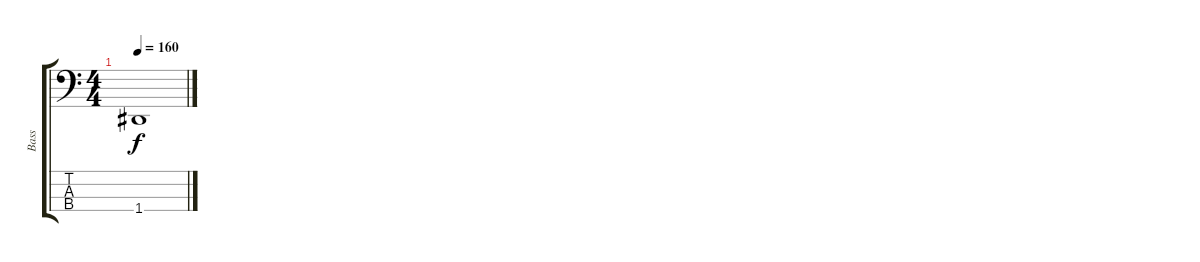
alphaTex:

\track ("Bass" "Bass") {instrument electricbassfinger}
\staff {score tabs}
\tuning (G2 D2 A1 D1) {hide}
\ts (4 4)
\tempo 160
\clef f4
\ks c
1.4{t}.1{dy f}
